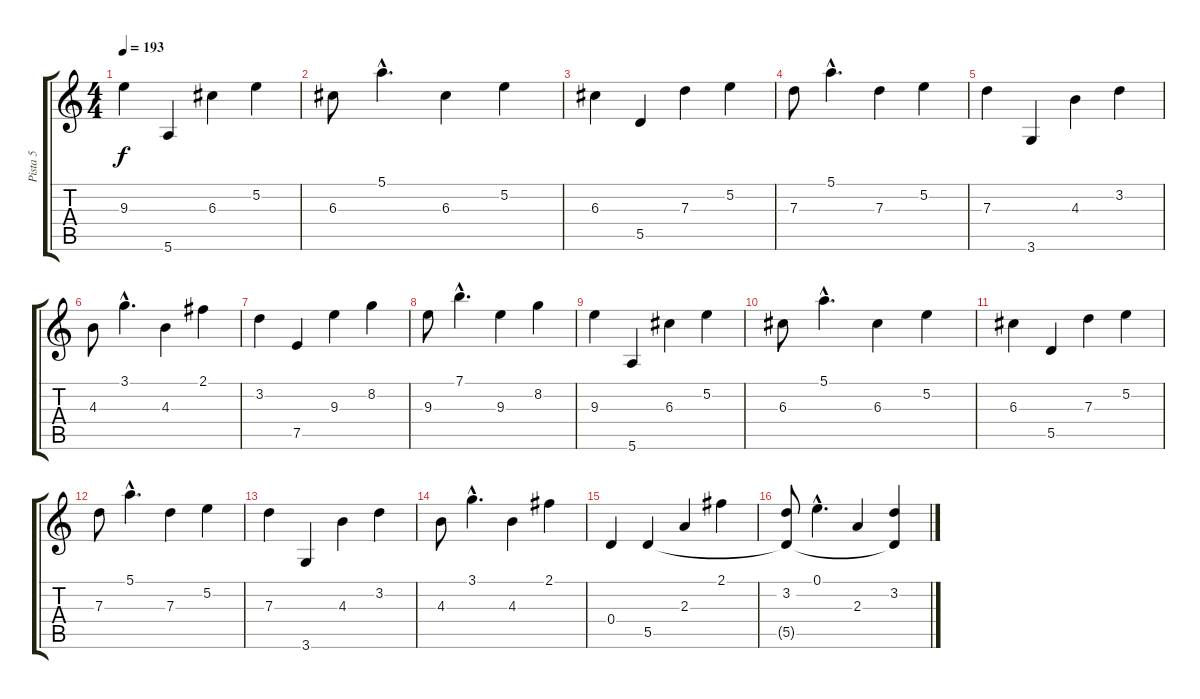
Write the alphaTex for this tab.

\track ("Pista 5" "Pista 5") {instrument acousticguitarnylon}
\staff {score tabs}
\tuning (E4 B3 G3 D3 A2 E2) {hide}
\ts (4 4)
\tempo 193
\clef g2
\ks c
9.3.4{dy f} 5.6.4 6.3.4 5.2.4 |
6.3.8 5.1{hac}.4{d} 6.3.4 5.2.4 |
6.3.4 5.5.4 7.3.4 5.2.4 |
7.3.8 5.1{hac}.4{d} 7.3.4 5.2.4 |
7.3.4 3.6.4 4.3.4 3.2.4 |
4.3.8 3.1{hac}.4{d} 4.3.4 2.1.4 |
3.2.4 7.5.4 9.3.4 8.2.4 |
9.3.8 7.1{hac}.4{d} 9.3.4 8.2.4 |
9.3.4 5.6.4 6.3.4 5.2.4 |
6.3.8 5.1{hac}.4{d} 6.3.4 5.2.4 |
6.3.4 5.5.4 7.3.4 5.2.4 |
7.3.8 5.1{hac}.4{d} 7.3.4 5.2.4 |
7.3.4 3.6.4 4.3.4 3.2.4 |
4.3.8 3.1{hac}.4{d} 4.3.4 2.1.4 |
0.4.4 5.5.4 2.3.4 2.1.4 |
(3.2 5.5{t}).8 0.1{hac}.4{d} 2.3.4 (3.2 5.5{t}).4
